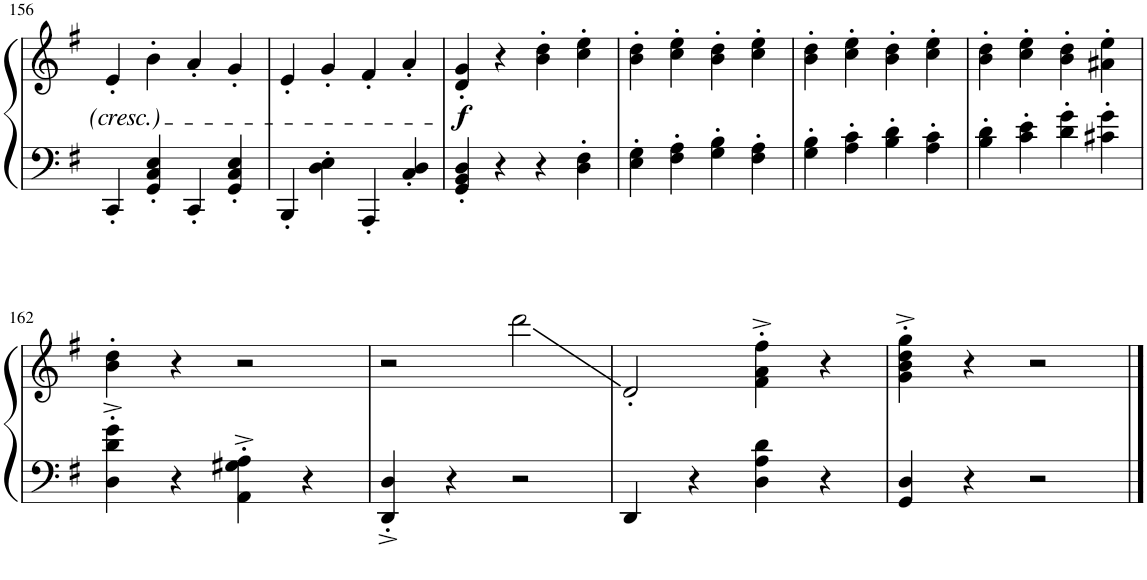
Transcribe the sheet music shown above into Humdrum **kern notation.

**kern	**kern	**dynam
*part1	*part1	*part1
*staff2	*staff1	*staff1/2
*I"Piano	*	*
*I'Pno.	*	*
!!LO:PB:g=z
*clefF4	*clefG2	*
*k[f#]	*k[f#]	*
*M4/4	*M4/4	*
=156	=156	=156
4CC'/	4e'/	.
4GG/' 4C/' 4E/'	4b'\	.
4CC'/	4a'/	.
4GG/' 4C/' 4E/'	4g'/	.
=157	=157	=157
4BBB'/	4e'/	.
4D\' 4E\'	4g'/	.
4AAA'/	4f#'/	.
4C/' 4D/'	4a'/	.
=158	=158	=158
!	!	!LO:DY:b
4GG/' 4BB/' 4D/'	4d/' 4g/'	f
4r	4r	.
4r	4b\' 4dd\'	.
4D\' 4F#\'	4cc\' 4ee\'	.
=159	=159	=159
4E\' 4G\'	4b\' 4dd\'	.
4F#\' 4A\'	4cc\' 4ee\'	.
4G\' 4B\'	4b\' 4dd\'	.
4F#\' 4A\'	4cc\' 4ee\'	.
=160	=160	=160
4G\' 4B\'	4b\' 4dd\'	.
4A\' 4c\'	4cc\' 4ee\'	.
4B\' 4d\'	4b\' 4dd\'	.
4A\' 4c\'	4cc\' 4ee\'	.
=161	=161	=161
4B\' 4d\'	4b\' 4dd\'	.
4c\' 4e\'	4cc\' 4ee\'	.
4d\' 4g\'	4b\' 4dd\'	.
4c#X\' 4g\'	4a#X\' 4ee\'	.
!!LO:LB:g=z
=162	=162	=162
4D\'^ 4d\'^ 4g\'^	4b\' 4dd\'	.
4r	4r	.
4AA\'^ 4G#X\'^ 4A\'^	2r	.
4r	.	.
=163	=163	=163
4DD/'^ 4D/'^	2r	.
4r	.	.
2r	2ddd\	.
=164	=164	=164
4DD/	2d'/	.
4r	.	.
4D\ 4A\ 4d\	4f#\'^ 4a\'^ 4ff#\'^	.
4r	4r	.
=165	=165	=165
4GG/ 4D/	4g\'^ 4b\'^ 4dd\'^ 4gg\'^	.
4r	4r	.
2r	2r	.
==	==	==
*-	*-	*-
